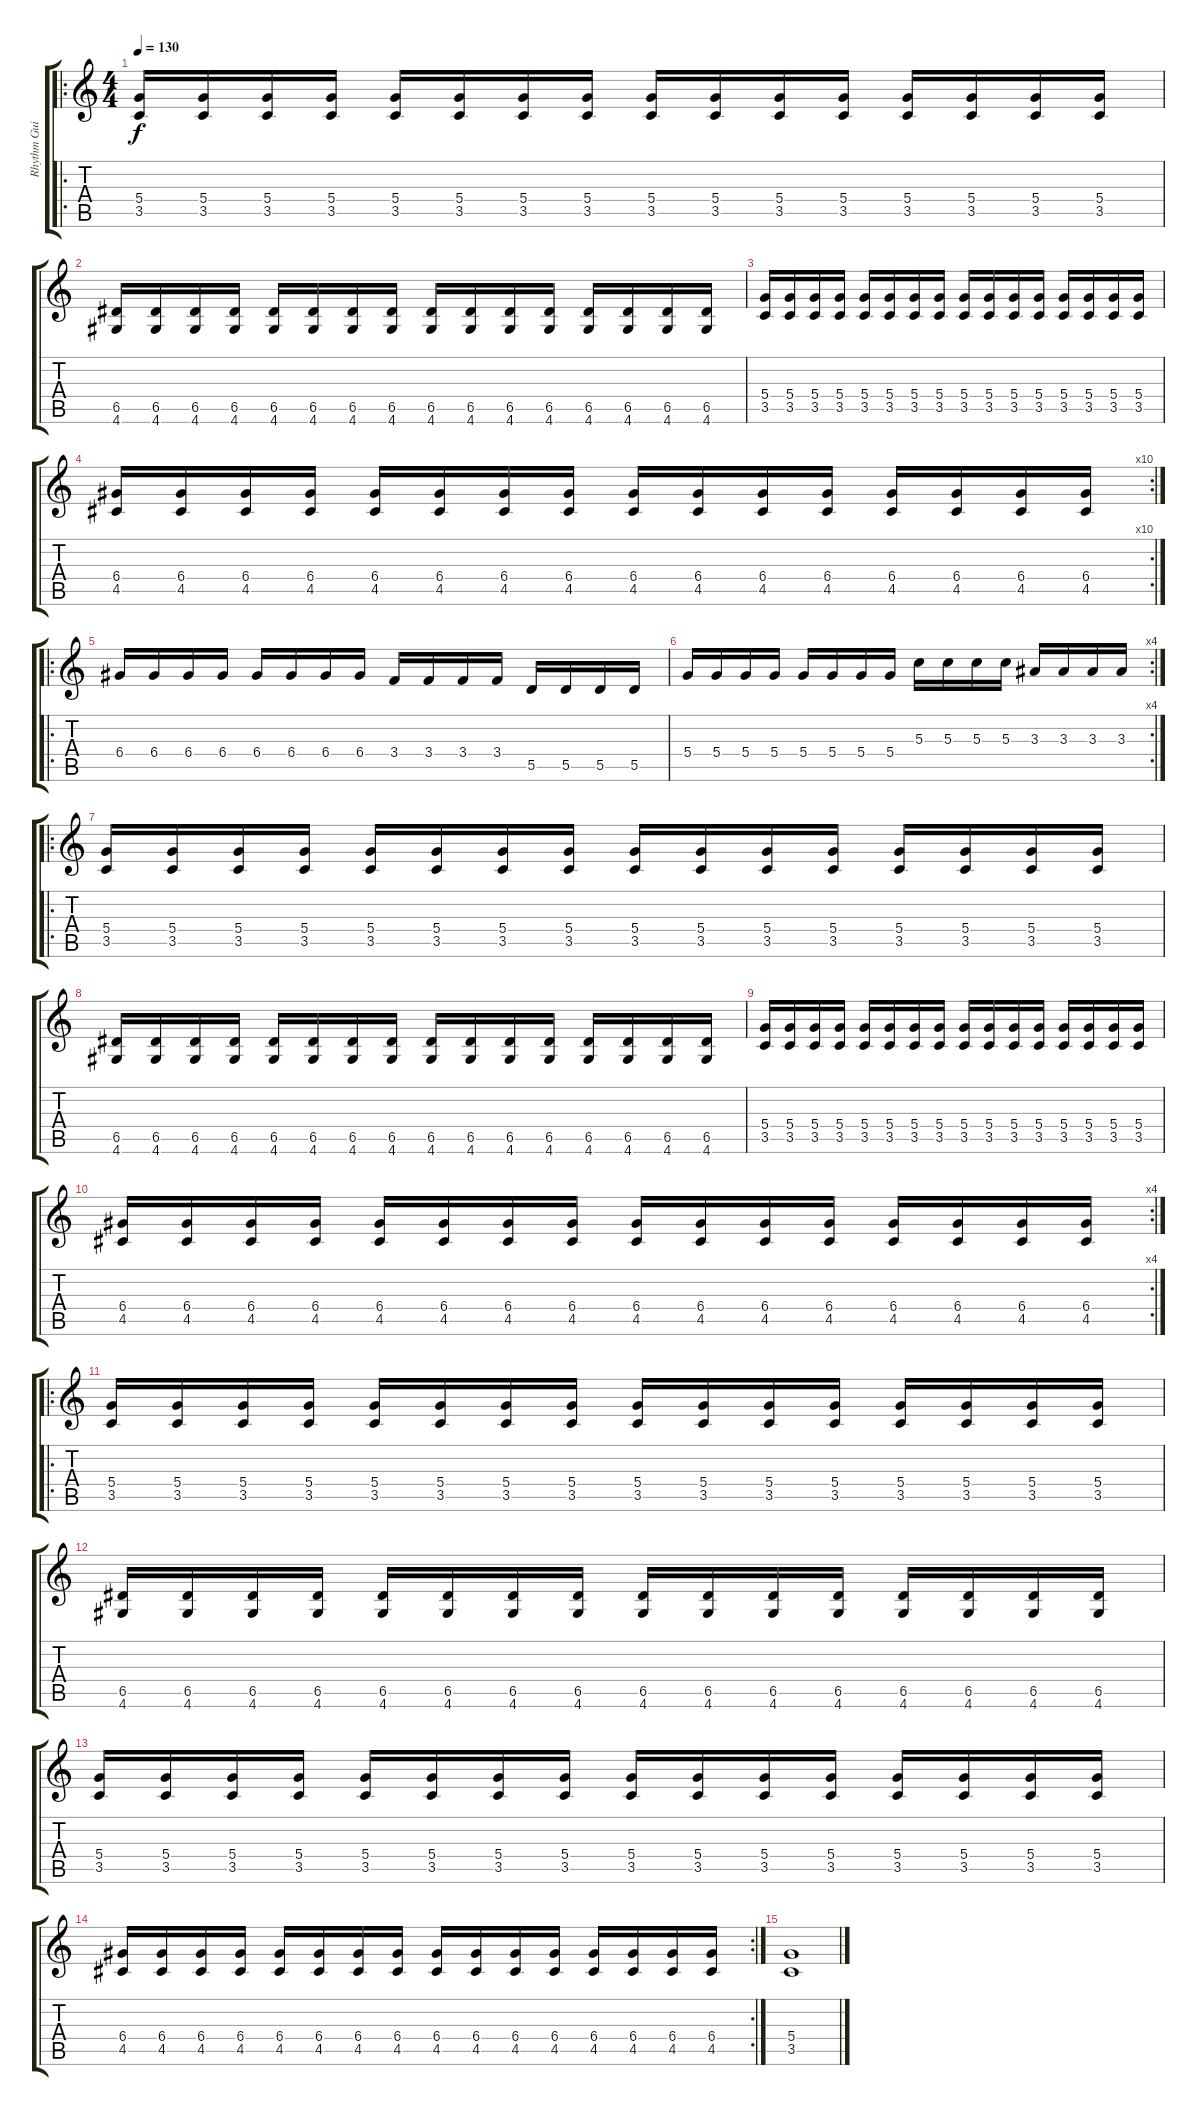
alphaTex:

\track ("Rhythm Guitar" "Rhythm Gui") {instrument distortionguitar}
\staff {score tabs}
\tuning (E4 B3 G3 D3 A2 E2) {hide}
\ro
\ts (4 4)
\tempo 130
\clef g2
\ks c
(5.4 3.5).16{dy f} (5.4 3.5).16 (5.4 3.5).16 (5.4 3.5).16 (5.4 3.5).16 (5.4 3.5).16 (5.4 3.5).16 (5.4 3.5).16 (5.4 3.5).16 (5.4 3.5).16 (5.4 3.5).16 (5.4 3.5).16 (5.4 3.5).16 (5.4 3.5).16 (5.4 3.5).16 (5.4 3.5).16 |
(6.5 4.6).16 (6.5 4.6).16 (6.5 4.6).16 (6.5 4.6).16 (6.5 4.6).16 (6.5 4.6).16 (6.5 4.6).16 (6.5 4.6).16 (6.5 4.6).16 (6.5 4.6).16 (6.5 4.6).16 (6.5 4.6).16 (6.5 4.6).16 (6.5 4.6).16 (6.5 4.6).16 (6.5 4.6).16 |
(5.4 3.5).16 (5.4 3.5).16 (5.4 3.5).16 (5.4 3.5).16 (5.4 3.5).16 (5.4 3.5).16 (5.4 3.5).16 (5.4 3.5).16 (5.4 3.5).16 (5.4 3.5).16 (5.4 3.5).16 (5.4 3.5).16 (5.4 3.5).16 (5.4 3.5).16 (5.4 3.5).16 (5.4 3.5).16 |
\rc 10
(6.4 4.5).16 (6.4 4.5).16 (6.4 4.5).16 (6.4 4.5).16 (6.4 4.5).16 (6.4 4.5).16 (6.4 4.5).16 (6.4 4.5).16 (6.4 4.5).16 (6.4 4.5).16 (6.4 4.5).16 (6.4 4.5).16 (6.4 4.5).16 (6.4 4.5).16 (6.4 4.5).16 (6.4 4.5).16 |
\ro
6.4.16 6.4.16 6.4.16 6.4.16 6.4.16 6.4.16 6.4.16 6.4.16 3.4.16 3.4.16 3.4.16 3.4.16 5.5.16 5.5.16 5.5.16 5.5.16 |
\rc 4
5.4.16 5.4.16 5.4.16 5.4.16 5.4.16 5.4.16 5.4.16 5.4.16 5.3.16 5.3.16 5.3.16 5.3.16 3.3.16 3.3.16 3.3.16 3.3.16 |
\ro
(5.4 3.5).16 (5.4 3.5).16 (5.4 3.5).16 (5.4 3.5).16 (5.4 3.5).16 (5.4 3.5).16 (5.4 3.5).16 (5.4 3.5).16 (5.4 3.5).16 (5.4 3.5).16 (5.4 3.5).16 (5.4 3.5).16 (5.4 3.5).16 (5.4 3.5).16 (5.4 3.5).16 (5.4 3.5).16 |
(6.5 4.6).16 (6.5 4.6).16 (6.5 4.6).16 (6.5 4.6).16 (6.5 4.6).16 (6.5 4.6).16 (6.5 4.6).16 (6.5 4.6).16 (6.5 4.6).16 (6.5 4.6).16 (6.5 4.6).16 (6.5 4.6).16 (6.5 4.6).16 (6.5 4.6).16 (6.5 4.6).16 (6.5 4.6).16 |
(5.4 3.5).16 (5.4 3.5).16 (5.4 3.5).16 (5.4 3.5).16 (5.4 3.5).16 (5.4 3.5).16 (5.4 3.5).16 (5.4 3.5).16 (5.4 3.5).16 (5.4 3.5).16 (5.4 3.5).16 (5.4 3.5).16 (5.4 3.5).16 (5.4 3.5).16 (5.4 3.5).16 (5.4 3.5).16 |
\rc 4
(6.4 4.5).16 (6.4 4.5).16 (6.4 4.5).16 (6.4 4.5).16 (6.4 4.5).16 (6.4 4.5).16 (6.4 4.5).16 (6.4 4.5).16 (6.4 4.5).16 (6.4 4.5).16 (6.4 4.5).16 (6.4 4.5).16 (6.4 4.5).16 (6.4 4.5).16 (6.4 4.5).16 (6.4 4.5).16 |
\ro
(5.4 3.5).16 (5.4 3.5).16 (5.4 3.5).16 (5.4 3.5).16 (5.4 3.5).16 (5.4 3.5).16 (5.4 3.5).16 (5.4 3.5).16 (5.4 3.5).16 (5.4 3.5).16 (5.4 3.5).16 (5.4 3.5).16 (5.4 3.5).16 (5.4 3.5).16 (5.4 3.5).16 (5.4 3.5).16 |
(6.5 4.6).16 (6.5 4.6).16 (6.5 4.6).16 (6.5 4.6).16 (6.5 4.6).16 (6.5 4.6).16 (6.5 4.6).16 (6.5 4.6).16 (6.5 4.6).16 (6.5 4.6).16 (6.5 4.6).16 (6.5 4.6).16 (6.5 4.6).16 (6.5 4.6).16 (6.5 4.6).16 (6.5 4.6).16 |
(5.4 3.5).16 (5.4 3.5).16 (5.4 3.5).16 (5.4 3.5).16 (5.4 3.5).16 (5.4 3.5).16 (5.4 3.5).16 (5.4 3.5).16 (5.4 3.5).16 (5.4 3.5).16 (5.4 3.5).16 (5.4 3.5).16 (5.4 3.5).16 (5.4 3.5).16 (5.4 3.5).16 (5.4 3.5).16 |
\rc 2
(6.4 4.5).16 (6.4 4.5).16 (6.4 4.5).16 (6.4 4.5).16 (6.4 4.5).16 (6.4 4.5).16 (6.4 4.5).16 (6.4 4.5).16 (6.4 4.5).16 (6.4 4.5).16 (6.4 4.5).16 (6.4 4.5).16 (6.4 4.5).16 (6.4 4.5).16 (6.4 4.5).16 (6.4 4.5).16 |
(5.4 3.5).1
